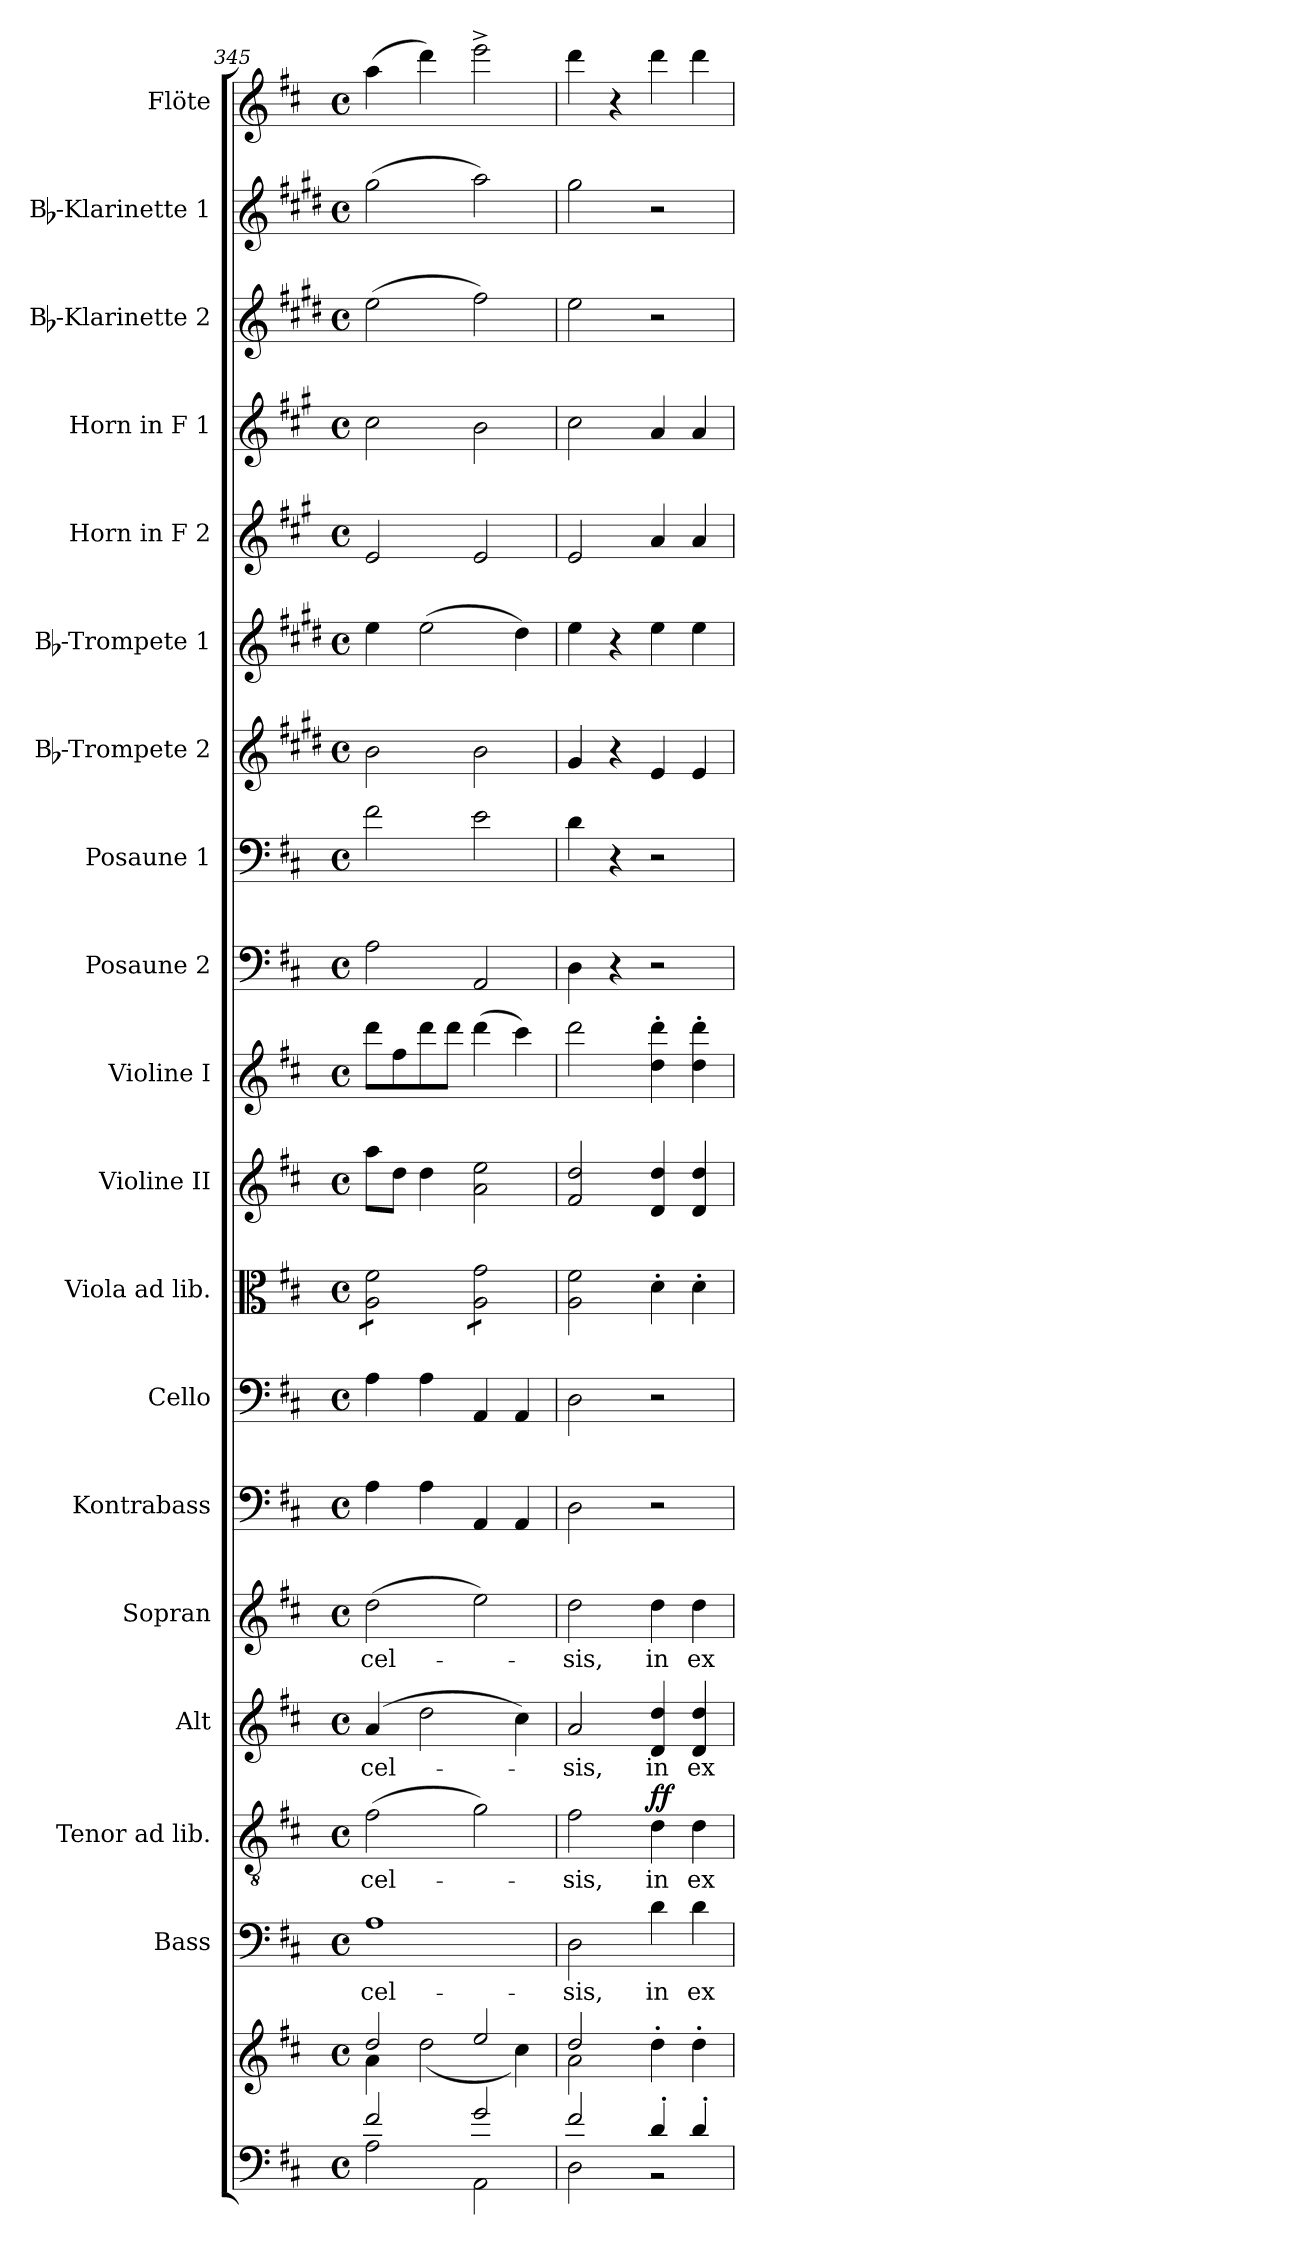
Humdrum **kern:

**kern	**kern	**kern	**text	**kern	**text	**dynam	**kern	**text	**kern	**text	**kern	**kern	**kern	**kern	**kern	**kern	**kern	**kern	**kern	**kern	**kern	**kern	**kern	**kern
*part19	*part19	*part18	*part18	*part17	*part17	*part17	*part16	*part16	*part15	*part15	*part14	*part13	*part12	*part11	*part10	*part9	*part8	*part7	*part6	*part5	*part4	*part3	*part2	*part1
*staff20	*staff19	*staff18	*staff18	*staff17	*staff17	*staff17	*staff16	*staff16	*staff15	*staff15	*staff14	*staff13	*staff12	*staff11	*staff10	*staff9	*staff8	*staff7	*staff6	*staff5	*staff4	*staff3	*staff2	*staff1
*	*	*I"Bass	*	*I"Tenor ad lib.	*	*	*I"Alt	*	*I"Sopran	*	*I"Kontrabass	*I"Cello	*I"Viola ad lib.	*I"Violine II	*I"Violine I	*I"Posaune 2	*I"Posaune 1	*I"Bb-Trompete 2	*I"Bb-Trompete 1	*I"Horn in F 2	*I"Horn in F 1	*I"Bb-Klarinette 2	*I"Bb-Klarinette 1	*I"Flöte
*	*	*I'B.	*	*I'T.	*	*	*I'A.	*	*I'S.	*	*I'Kb.	*	*I'Vla.	*I'Vl. II	*I'Vl. I	*I'Pos. 2	*I'Pos. 1	*I'Bb Trp. 2	*I'Bb Trp. 1	*	*	*I'Bb Kl. 2	*I'Bb Kl. 1	*I'Fl.
*clefF4	*clefG2	*clefF4	*	*clefGv2	*	*	*clefG2	*	*clefG2	*	*clefF4	*clefF4	*clefC3	*clefG2	*clefG2	*clefF4	*clefF4	*clefG2	*clefG2	*clefG2	*clefG2	*clefG2	*clefG2	*clefG2
*	*	*	*	*	*	*	*	*	*	*	*ITrd7c12	*	*	*	*	*	*	*ITrd1c2	*ITrd1c2	*ITrd4c7	*ITrd4c7	*ITrd1c2	*ITrd1c2	*
*k[f#c#]	*k[f#c#]	*k[f#c#]	*	*k[f#c#]	*	*	*k[f#c#]	*	*k[f#c#]	*	*k[f#c#]	*k[f#c#]	*k[f#c#]	*k[f#c#]	*k[f#c#]	*k[f#c#]	*k[f#c#]	*k[f#c#]	*k[f#c#]	*k[f#c#]	*k[f#c#]	*k[f#c#]	*k[f#c#]	*k[f#c#]
*D:	*D:	*D:	*	*D:	*	*	*D:	*	*D:	*	*D:	*D:	*D:	*D:	*D:	*D:	*D:	*D:	*D:	*D:	*D:	*D:	*D:	*D:
*M4/4	*M4/4	*M4/4	*	*M4/4	*	*	*M4/4	*	*M4/4	*	*M4/4	*M4/4	*M4/4	*M4/4	*M4/4	*M4/4	*M4/4	*M4/4	*M4/4	*M4/4	*M4/4	*M4/4	*M4/4	*M4/4
*met(c)	*met(c)	*met(c)	*	*met(c)	*	*	*met(c)	*	*met(c)	*	*met(c)	*met(c)	*met(c)	*met(c)	*met(c)	*met(c)	*met(c)	*met(c)	*met(c)	*met(c)	*met(c)	*met(c)	*met(c)	*met(c)
=345	=345	=345	=345	=345	=345	=345	=345	=345	=345	=345	=345	=345	=345	=345	=345	=345	=345	=345	=345	=345	=345	=345	=345	=345
*^	*^	*	*	*	*	*	*	*	*	*	*	*	*	*	*	*	*	*	*	*	*	*	*	*
!	!	!	!	!	!LO:LY:b	!	!LO:LY:b	!	!	!LO:LY:b	!	!LO:LY:b	!	!	!	!	!	!	!	!	!	!	!	!	!	!
*	*	*	*	*	*	*	*	*	*	*	*	*	*	*	*tremolo	*	*	*	*	*	*	*	*	*	*	*
2f#/	2A\	2dd/	4a\	1A	-cel-	(>2f#\	-cel-	.	(4a/	-cel-	(>2dd\	-cel-	4AA\	4A\	8A\ 8f#\L	8aa\L	8ddd\L	2A\	2f#\	2a\	4dd\	2A/	2f#\	(>2dd\	(>2ff#\	(>4aa\
.	.	.	.	.	.	.	.	.	.	.	.	.	.	.	8A\ 8f#\	8dd\J	8ff#\	.	.	.	.	.	.	.	.	.
.	.	.	(<2dd\	.	.	.	.	.	2dd\	.	.	.	4AA\	4A\	8A\ 8f#\	4dd\	8ddd\	.	.	.	(>2dd\	.	.	.	.	4ddd\)
.	.	.	.	.	.	.	.	.	.	.	.	.	.	.	8A\ 8f#\J	.	8ddd\J	.	.	.	.	.	.	.	.	.
2g/	2AA\	2ee/	.	.	.	2g\)	.	.	.	.	2ee\)	.	4AAA/	4AA/	8A\ 8g\L	2a\ 2ee\	(>4ddd\	2AA/	2e\	2a\	.	2A/	2e\	2ee\)	2gg\)	2eee^>\
.	.	.	.	.	.	.	.	.	.	.	.	.	.	.	8A\ 8g\	.	.	.	.	.	.	.	.	.	.	.
.	.	.	4cc#\)	.	.	.	.	.	4cc#\)	.	.	.	4AAA/	4AA/	8A\ 8g\	.	4ccc#\)	.	.	.	4cc#\)	.	.	.	.	.
.	.	.	.	.	.	.	.	.	.	.	.	.	.	.	8A\ 8g\J	.	.	.	.	.	.	.	.	.	.	.
*	*	*	*	*	*	*	*	*	*	*	*	*	*	*	*Xtremolo	*	*	*	*	*	*	*	*	*	*	*
=346	=346	=346	=346	=346	=346	=346	=346	=346	=346	=346	=346	=346	=346	=346	=346	=346	=346	=346	=346	=346	=346	=346	=346	=346	=346	=346
!	!	!	!	!	!LO:LY:b	!	!LO:LY:b	!	!	!LO:LY:b	!	!LO:LY:b	!	!	!	!	!	!	!	!	!	!	!	!	!	!
2f#/	2D\	2dd/	2a\	2D\	-sis,	2f#\	-sis,	.	2a/	-sis,	2dd\	-sis,	2DD\	2D\	2A\ 2f#\	2f#/ 2dd/	2ddd\	4D\	4d\	4f#/	4dd\	2A/	2f#\	2dd\	2ff#\	4ddd\
.	.	.	.	.	.	.	.	.	.	.	.	.	.	.	.	.	.	4r	4r	4r	4r	.	.	.	.	4r
!	!	!	!	!	!LO:LY:b	!	!LO:LY:b	!LO:DY:a	!	!LO:LY:b	!	!LO:LY:b	!	!	!	!	!	!	!	!	!	!	!	!	!	!
4d'</	2r	2ryy	4dd'>\	4d\	in	4d\	in	ff	4d/ 4dd/	in	4dd\	in	2r	2r	4d'>\	4d/ 4dd/	4dd\'> 4ddd\'>	2r	2r	4d/	4dd\	4d/	4d/	2r	2r	4ddd\
!	!	!	!	!	!LO:LY:b	!	!LO:LY:b	!	!	!LO:LY:b	!	!LO:LY:b	!	!	!	!	!	!	!	!	!	!	!	!	!	!
4d'</	.	.	4dd'>\	4d\	ex-	4d\	ex-	.	4d/ 4dd/	ex-	4dd\	ex-	.	.	4d'>\	4d/ 4dd/	4dd\'> 4ddd\'>	.	.	4d/	4dd\	4d/	4d/	.	.	4ddd\
*v	*v	*	*	*	*	*	*	*	*	*	*	*	*	*	*	*	*	*	*	*	*	*	*	*	*	*
*	*v	*v	*	*	*	*	*	*	*	*	*	*	*	*	*	*	*	*	*	*	*	*	*	*	*
=	=	=	=	=	=	=	=	=	=	=	=	=	=	=	=	=	=	=	=	=	=	=	=	=
*-	*-	*-	*-	*-	*-	*-	*-	*-	*-	*-	*-	*-	*-	*-	*-	*-	*-	*-	*-	*-	*-	*-	*-	*-
